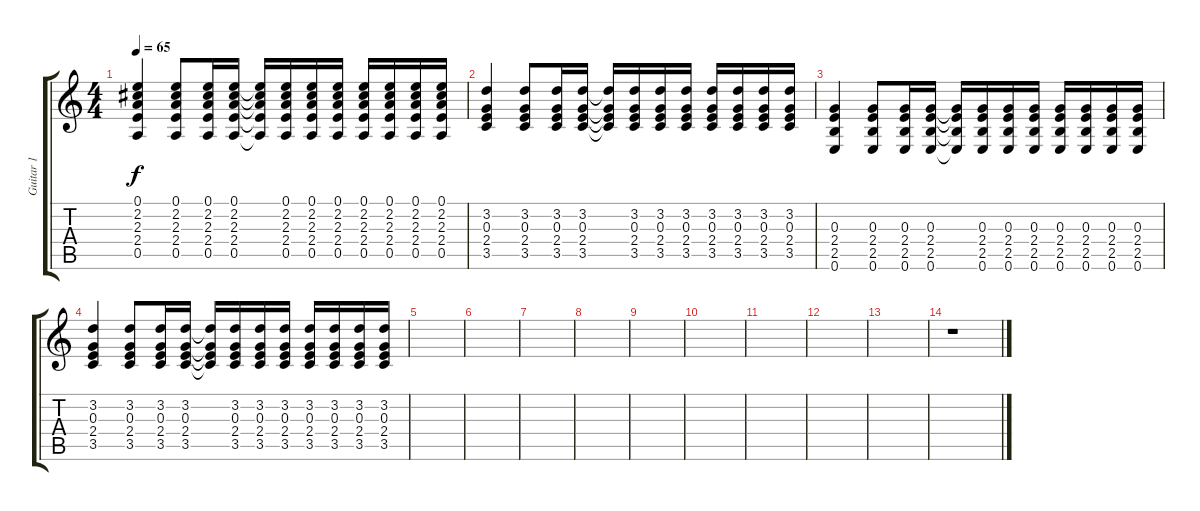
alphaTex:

\track ("Guitar 1" "Guitar 1") {instrument electricguitarjazz}
\staff {score tabs}
\tuning (E4 B3 G3 D3 A2 E2) {hide}
\ts (4 4)
\tempo 65
\clef g2
\ks c
(0.1 2.2 2.3 2.4 0.5).4{dy f} (0.1 2.2 2.3 2.4 0.5).8 (0.1 2.2 2.3 2.4 0.5).16 (0.1 2.2 2.3 2.4 0.5).16 (0.1{t} 2.2{t} 2.3{t} 2.4{t} 0.5{t}).16 (0.1 2.2 2.3 2.4 0.5).16 (0.1 2.2 2.3 2.4 0.5).16 (0.1 2.2 2.3 2.4 0.5).16 (0.1 2.2 2.3 2.4 0.5).16 (0.1 2.2 2.3 2.4 0.5).16 (0.1 2.2 2.3 2.4 0.5).16 (0.1 2.2 2.3 2.4 0.5).16 |
(3.2 0.3 2.4 3.5).4 (3.2 0.3 2.4 3.5).8 (3.2 0.3 2.4 3.5).16 (3.2 0.3 2.4 3.5).16 (3.2{t} 0.3{t} 2.4{t} 3.5{t}).16 (3.2 0.3 2.4 3.5).16 (3.2 0.3 2.4 3.5).16 (3.2 0.3 2.4 3.5).16 (3.2 0.3 2.4 3.5).16 (3.2 0.3 2.4 3.5).16 (3.2 0.3 2.4 3.5).16 (3.2 0.3 2.4 3.5).16 |
(0.3 2.4 2.5 0.6).4 (0.3 2.4 2.5 0.6).8 (0.3 2.4 2.5 0.6).16 (0.3 2.4 2.5 0.6).16 (0.3{t} 2.4{t} 2.5{t} 0.6{t}).16 (0.3 2.4 2.5 0.6).16 (0.3 2.4 2.5 0.6).16 (0.3 2.4 2.5 0.6).16 (0.3 2.4 2.5 0.6).16 (0.3 2.4 2.5 0.6).16 (0.3 2.4 2.5 0.6).16 (0.3 2.4 2.5 0.6).16 |
(3.2 0.3 2.4 3.5).4 (3.2 0.3 2.4 3.5).8 (3.2 0.3 2.4 3.5).16 (3.2 0.3 2.4 3.5).16 (3.2{t} 0.3{t} 2.4{t} 3.5{t}).16 (3.2 0.3 2.4 3.5).16 (3.2 0.3 2.4 3.5).16 (3.2 0.3 2.4 3.5).16 (3.2 0.3 2.4 3.5).16 (3.2 0.3 2.4 3.5).16 (3.2 0.3 2.4 3.5).16 (3.2 0.3 2.4 3.5).16 |
|
|
|
|
|
|
|
|
|
r.1
